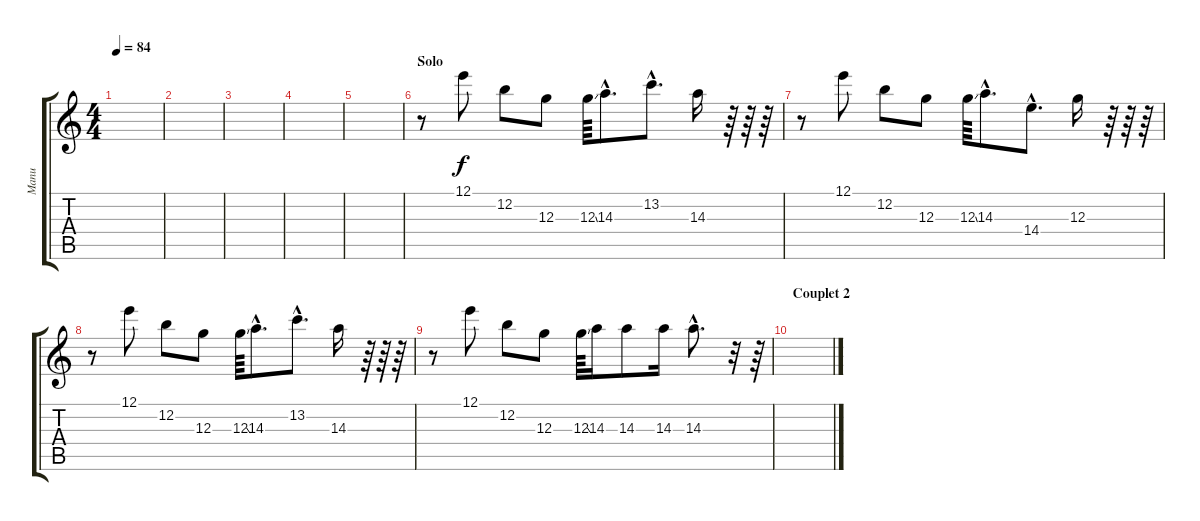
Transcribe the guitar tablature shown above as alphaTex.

\track ("Manu" "Manu") {instrument electricguitarjazz}
\staff {score tabs}
\tuning (E4 B3 G3 D3 A2 E2) {hide}
\ts (4 4)
\tempo 84
\clef g2
\ks c
|
|
|
|
|
\section ("" "Solo")
r.8 12.1.8 12.2.8 12.3.8 12.3{ss}.64 14.3{hac}.8{d} 13.2{hac}.8{d} 14.3.16 r.64 r.64 r.64 |
r.8 12.1.8 12.2.8 12.3.8 12.3{ss}.64 14.3{hac}.8{d} 14.4{hac}.8{d} 12.3.16 r.64 r.64 r.64 |
r.8 12.1.8 12.2.8 12.3.8 12.3{ss}.64 14.3{hac}.8{d} 13.2{hac}.8{d} 14.3.16 r.64 r.64 r.64 |
r.8 12.1.8 12.2.8 12.3.8 12.3{ss}.64 14.3.16 14.3.8 14.3.16 14.3{hac}.8{d} r.32 r.64 |
\section ("" "Couplet 2")
